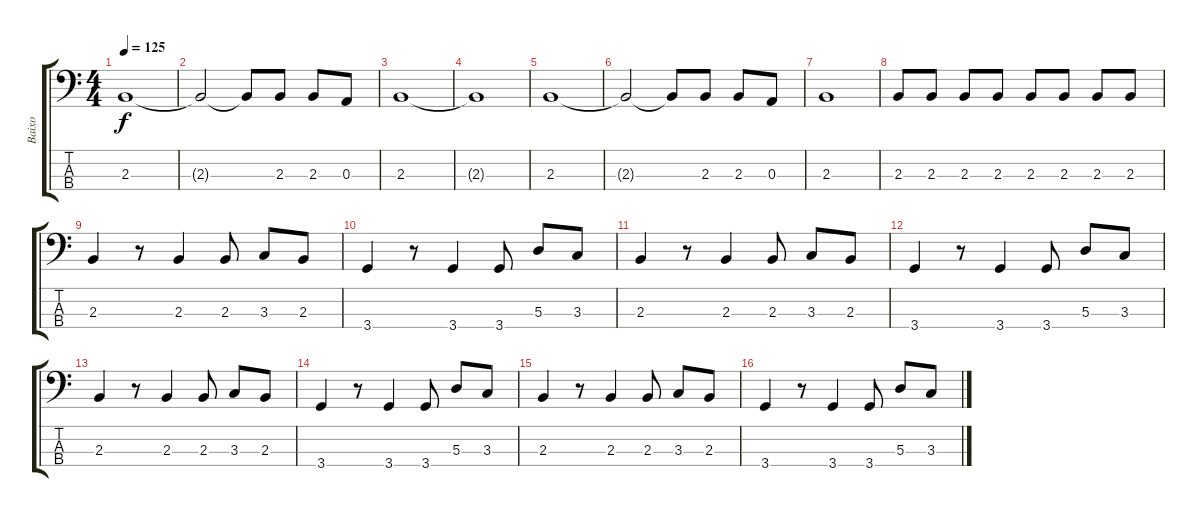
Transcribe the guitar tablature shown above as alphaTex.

\track ("Baixo" "Baixo") {instrument electricbassfinger}
\staff {score tabs}
\tuning (G2 D2 A1 E1) {hide}
\ts (4 4)
\tempo 125
\clef f4
\ks c
2.3.1{dy f instrument electricbassfinger} |
2.3{t}.2 2.3{t}.8 2.3.8 2.3.8 0.3.8 |
2.3.1 |
2.3{t}.1 |
2.3.1 |
2.3{t}.2 2.3{t}.8 2.3.8 2.3.8 0.3.8 |
2.3.1 |
2.3.8 2.3.8 2.3.8 2.3.8 2.3.8 2.3.8 2.3.8 2.3.8 |
2.3.4 r.8 2.3.4 2.3.8 3.3.8 2.3.8 |
3.4.4 r.8 3.4.4 3.4.8 5.3.8 3.3.8 |
2.3.4 r.8 2.3.4 2.3.8 3.3.8 2.3.8 |
3.4.4 r.8 3.4.4 3.4.8 5.3.8 3.3.8 |
2.3.4 r.8 2.3.4 2.3.8 3.3.8 2.3.8 |
3.4.4 r.8 3.4.4 3.4.8 5.3.8 3.3.8 |
2.3.4 r.8 2.3.4 2.3.8 3.3.8 2.3.8 |
3.4.4 r.8 3.4.4 3.4.8 5.3.8 3.3.8
